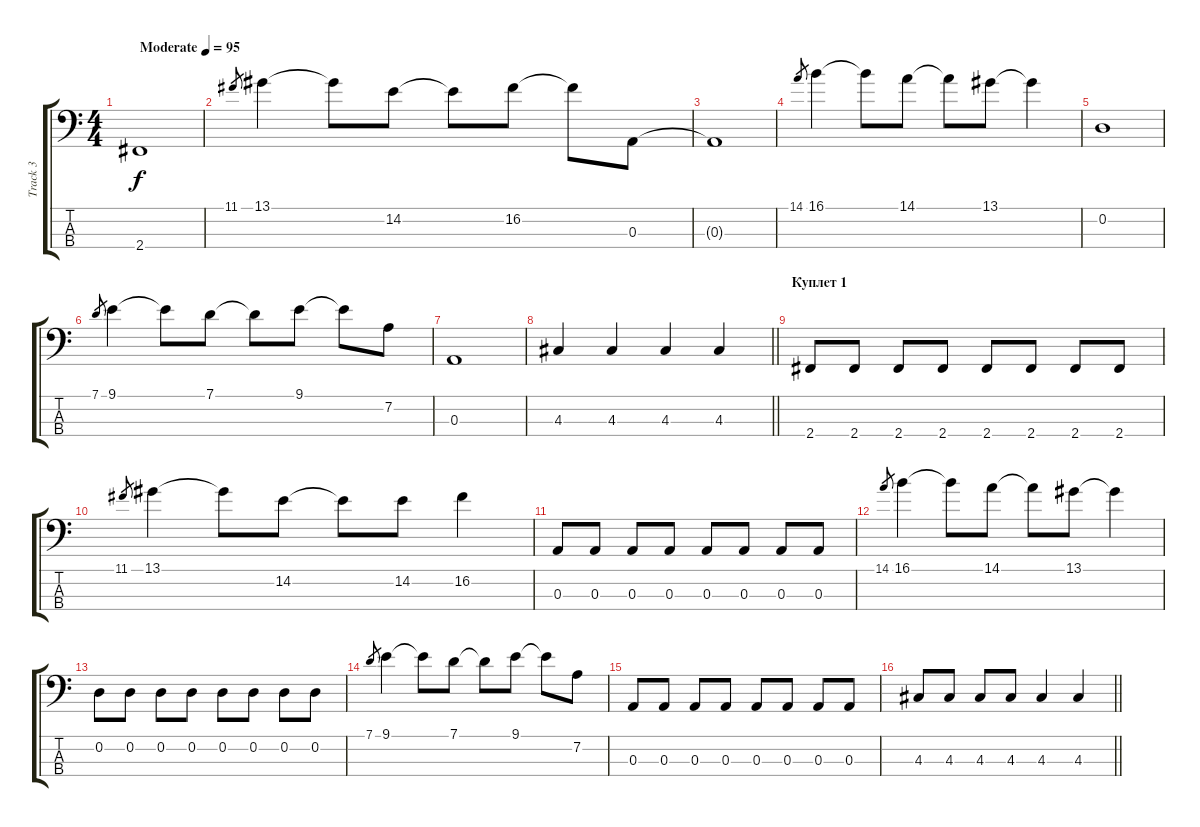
\track ("Track 3" "Track 3") {instrument electricbassfinger}
\staff {score tabs}
\tuning (G2 D2 A1 E1) {hide}
\ts (4 4)
\tempo (95 "Moderate")
\clef f4
\ks c
2.4.1{dy f instrument electricbassfinger} |
11.1.8{gr} 13.1.4 13.1{t}.8 14.2.8 14.2{t}.8 16.2.8 16.2{t}.8 0.3.8 |
0.3{t}.1 |
14.1.8{gr} 16.1.4 16.1{t}.8 14.1.8 14.1{t}.8 13.1.8 13.1{t}.4 |
0.2.1 |
7.1.8{gr} 9.1.4 9.1{t}.8 7.1.8 7.1{t}.8 9.1.8 9.1{t}.8 7.2.8 |
0.3.1 |
\barLineRight lightlight
4.3.4 4.3.4 4.3.4 4.3.4 |
\section ("" "Куплет 1")
2.4.8 2.4.8 2.4.8 2.4.8 2.4.8 2.4.8 2.4.8 2.4.8 |
11.1.8{gr} 13.1.4 13.1{t}.8 14.2.8 14.2{t}.8 14.2.8 16.2.4 |
0.3.8 0.3.8 0.3.8 0.3.8 0.3.8 0.3.8 0.3.8 0.3.8 |
14.1.8{gr} 16.1.4 16.1{t}.8 14.1.8 14.1{t}.8 13.1.8 13.1{t}.4 |
0.2.8 0.2.8 0.2.8 0.2.8 0.2.8 0.2.8 0.2.8 0.2.8 |
7.1.8{gr} 9.1.4 9.1{t}.8 7.1.8 7.1{t}.8 9.1.8 9.1{t}.8 7.2.8 |
0.3.8 0.3.8 0.3.8 0.3.8 0.3.8 0.3.8 0.3.8 0.3.8 |
\barLineRight lightlight
4.3.8 4.3.8 4.3.8 4.3.8 4.3.4 4.3.4
